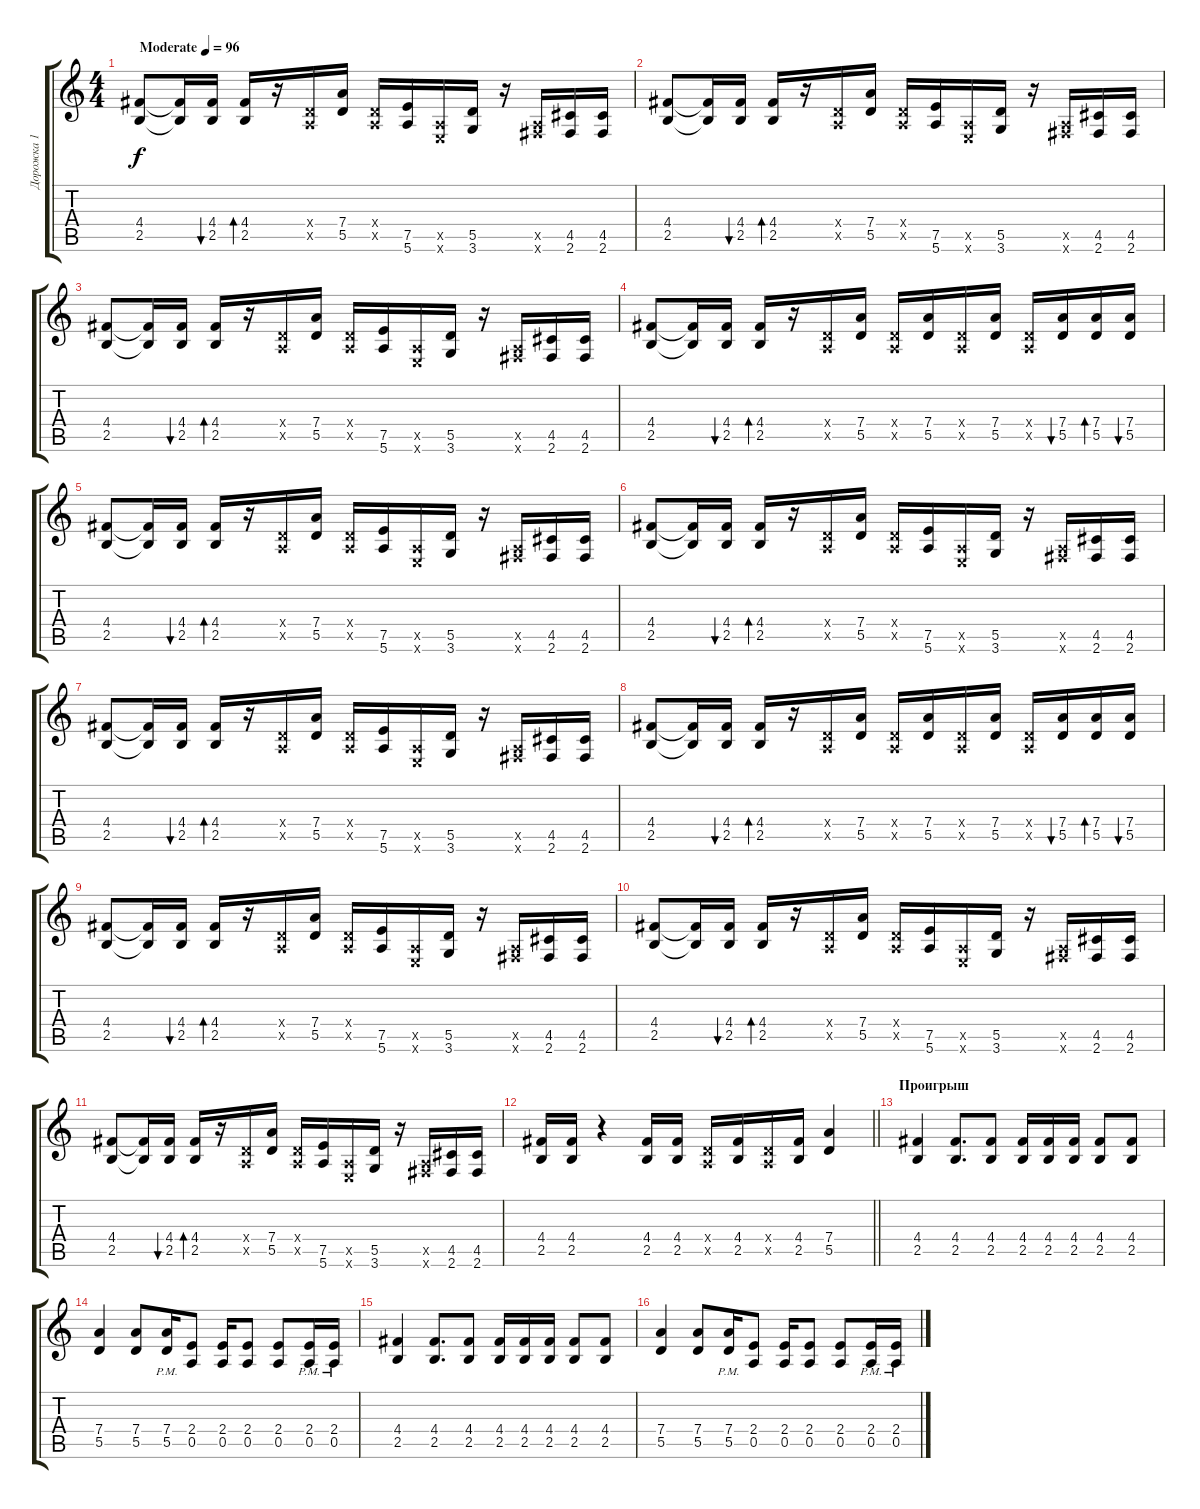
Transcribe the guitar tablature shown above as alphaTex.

\track ("Дорожка 1" "Дорожка 1") {instrument distortionguitar}
\staff {score tabs}
\tuning (E4 B3 G3 D3 A2 E2) {hide}
\ts (4 4)
\tempo (96 "Moderate")
\clef g2
\ks c
(4.4 2.5).8{dy f instrument distortionguitar} (4.4{t} 2.5{t}).16 (4.4 2.5).16{bu 60} (4.4 2.5).16{bd 60} r.16 (0.4{x} 0.5{x}).16 (7.4 5.5).16 (0.4{x} 0.5{x}).16 (7.5 5.6).16 (0.5{x} 0.6{x}).16 (5.5 3.6).16 r.16 (0.5{x} 2.6{x}).16 (4.5 2.6).16 (4.5 2.6).16 |
(4.4 2.5).8 (4.4{t} 2.5{t}).16 (4.4 2.5).16{bu 60} (4.4 2.5).16{bd 60} r.16 (0.4{x} 0.5{x}).16 (7.4 5.5).16 (0.4{x} 0.5{x}).16 (7.5 5.6).16 (0.5{x} 0.6{x}).16 (5.5 3.6).16 r.16 (0.5{x} 2.6{x}).16 (4.5 2.6).16 (4.5 2.6).16 |
(4.4 2.5).8 (4.4{t} 2.5{t}).16 (4.4 2.5).16{bu 60} (4.4 2.5).16{bd 60} r.16 (0.4{x} 0.5{x}).16 (7.4 5.5).16 (0.4{x} 0.5{x}).16 (7.5 5.6).16 (0.5{x} 0.6{x}).16 (5.5 3.6).16 r.16 (0.5{x} 2.6{x}).16 (4.5 2.6).16 (4.5 2.6).16 |
(4.4 2.5).8 (4.4{t} 2.5{t}).16 (4.4 2.5).16{bu 60} (4.4 2.5).16{bd 60} r.16 (0.4{x} 0.5{x}).16 (7.4 5.5).16 (0.4{x} 0.5{x}).16 (7.4 5.5).16 (0.4{x} 0.5{x}).16 (7.4 5.5).16 (0.4{x} 0.5{x}).16 (7.4 5.5).16{bu 30} (7.4 5.5).16{bd 30} (7.4 5.5).16{bu 30} |
(4.4 2.5).8 (4.4{t} 2.5{t}).16 (4.4 2.5).16{bu 60} (4.4 2.5).16{bd 60} r.16 (0.4{x} 0.5{x}).16 (7.4 5.5).16 (0.4{x} 0.5{x}).16 (7.5 5.6).16 (0.5{x} 0.6{x}).16 (5.5 3.6).16 r.16 (0.5{x} 2.6{x}).16 (4.5 2.6).16 (4.5 2.6).16 |
(4.4 2.5).8 (4.4{t} 2.5{t}).16 (4.4 2.5).16{bu 60} (4.4 2.5).16{bd 60} r.16 (0.4{x} 0.5{x}).16 (7.4 5.5).16 (0.4{x} 0.5{x}).16 (7.5 5.6).16 (0.5{x} 0.6{x}).16 (5.5 3.6).16 r.16 (0.5{x} 2.6{x}).16 (4.5 2.6).16 (4.5 2.6).16 |
(4.4 2.5).8 (4.4{t} 2.5{t}).16 (4.4 2.5).16{bu 60} (4.4 2.5).16{bd 60} r.16 (0.4{x} 0.5{x}).16 (7.4 5.5).16 (0.4{x} 0.5{x}).16 (7.5 5.6).16 (0.5{x} 0.6{x}).16 (5.5 3.6).16 r.16 (0.5{x} 2.6{x}).16 (4.5 2.6).16 (4.5 2.6).16 |
(4.4 2.5).8 (4.4{t} 2.5{t}).16 (4.4 2.5).16{bu 60} (4.4 2.5).16{bd 60} r.16 (0.4{x} 0.5{x}).16 (7.4 5.5).16 (0.4{x} 0.5{x}).16 (7.4 5.5).16 (0.4{x} 0.5{x}).16 (7.4 5.5).16 (0.4{x} 0.5{x}).16 (7.4 5.5).16{bu 30} (7.4 5.5).16{bd 30} (7.4 5.5).16{bu 30} |
(4.4 2.5).8 (4.4{t} 2.5{t}).16 (4.4 2.5).16{bu 60} (4.4 2.5).16{bd 60} r.16 (0.4{x} 0.5{x}).16 (7.4 5.5).16 (0.4{x} 0.5{x}).16 (7.5 5.6).16 (0.5{x} 0.6{x}).16 (5.5 3.6).16 r.16 (0.5{x} 2.6{x}).16 (4.5 2.6).16 (4.5 2.6).16 |
(4.4 2.5).8 (4.4{t} 2.5{t}).16 (4.4 2.5).16{bu 60} (4.4 2.5).16{bd 60} r.16 (0.4{x} 0.5{x}).16 (7.4 5.5).16 (0.4{x} 0.5{x}).16 (7.5 5.6).16 (0.5{x} 0.6{x}).16 (5.5 3.6).16 r.16 (0.5{x} 2.6{x}).16 (4.5 2.6).16 (4.5 2.6).16 |
(4.4 2.5).8 (4.4{t} 2.5{t}).16 (4.4 2.5).16{bu 60} (4.4 2.5).16{bd 60} r.16 (0.4{x} 0.5{x}).16 (7.4 5.5).16 (0.4{x} 0.5{x}).16 (7.5 5.6).16 (0.5{x} 0.6{x}).16 (5.5 3.6).16 r.16 (0.5{x} 2.6{x}).16 (4.5 2.6).16 (4.5 2.6).16 |
\barLineRight lightlight
(4.4 2.5).16 (4.4 2.5).16 r.4 (4.4 2.5).16 (4.4 2.5).16 (0.4{x} 0.5{x}).16 (4.4 2.5).16 (0.4{x} 0.5{x}).16 (4.4 2.5).16 (7.4 5.5).4 |
\section ("" "Проигрыш")
(4.4 2.5).4 (4.4 2.5).8{d} (4.4 2.5).8 (4.4 2.5).16 (4.4 2.5).16 (4.4 2.5).16 (4.4 2.5).8 (4.4 2.5).8 |
(7.4 5.5).4 (7.4 5.5).8 (7.4{pm} 5.5{pm}).16 (2.4 0.5).8 (2.4 0.5).16 (2.4 0.5).8 (2.4 0.5).8 (2.4{pm} 0.5{pm}).16 (2.4{pm} 0.5{pm}).16 |
(4.4 2.5).4 (4.4 2.5).8{d} (4.4 2.5).8 (4.4 2.5).16 (4.4 2.5).16 (4.4 2.5).16 (4.4 2.5).8 (4.4 2.5).8 |
(7.4 5.5).4 (7.4 5.5).8 (7.4{pm} 5.5{pm}).16 (2.4 0.5).8 (2.4 0.5).16 (2.4 0.5).8 (2.4 0.5).8 (2.4{pm} 0.5{pm}).16 (2.4{pm} 0.5{pm}).16
